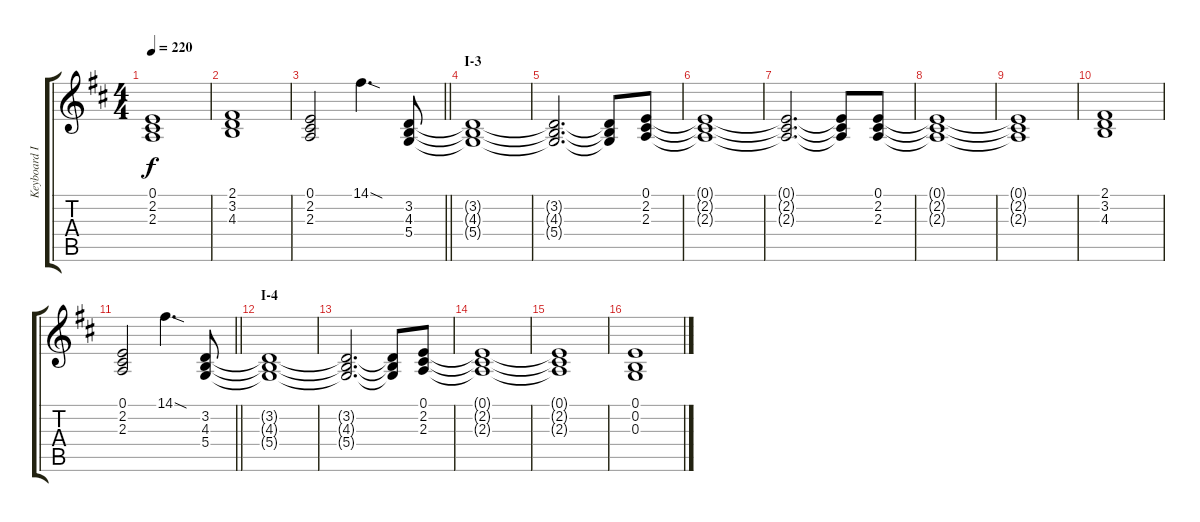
\track ("Keyboard I" "Keyboard I") {instrument drawbarorgan}
\staff {score tabs}
\tuning (E4 B3 G3 D3 A2 E2) {hide}
\ts (4 4)
\tempo 220
\clef g2
\ks d
(0.1{t} 2.2{t} 2.3{t}).1{dy f} |
(2.1 3.2 4.3).1 |
\barLineRight lightlight
(0.1 2.2 2.3).2 14.1{sod}.4{d} (3.2 4.3 5.4).8 |
\section ("" "I-3")
(3.2{t} 4.3{t} 5.4{t}).1 |
(3.2{t} 4.3{t} 5.4{t}).2{d} (3.2{t} 4.3{t} 5.4{t}).8 (0.1 2.2 2.3).8 |
(0.1{t} 2.2{t} 2.3{t}).1 |
(0.1{t} 2.2{t} 2.3{t}).2{d} (0.1{t} 2.2{t} 2.3{t}).8 (0.1 2.2 2.3).8 |
(0.1{t} 2.2{t} 2.3{t}).1 |
(0.1{t} 2.2{t} 2.3{t}).1 |
(2.1 3.2 4.3).1 |
\barLineRight lightlight
(0.1 2.2 2.3).2 14.1{sod}.4{d} (3.2 4.3 5.4).8 |
\section ("" "I-4")
(3.2{t} 4.3{t} 5.4{t}).1 |
(3.2{t} 4.3{t} 5.4{t}).2{d} (3.2{t} 4.3{t} 5.4{t}).8 (0.1 2.2 2.3).8 |
(0.1{t} 2.2{t} 2.3{t}).1 |
(0.1{t} 2.2{t} 2.3{t}).1 |
(0.1 0.2 0.3).1
